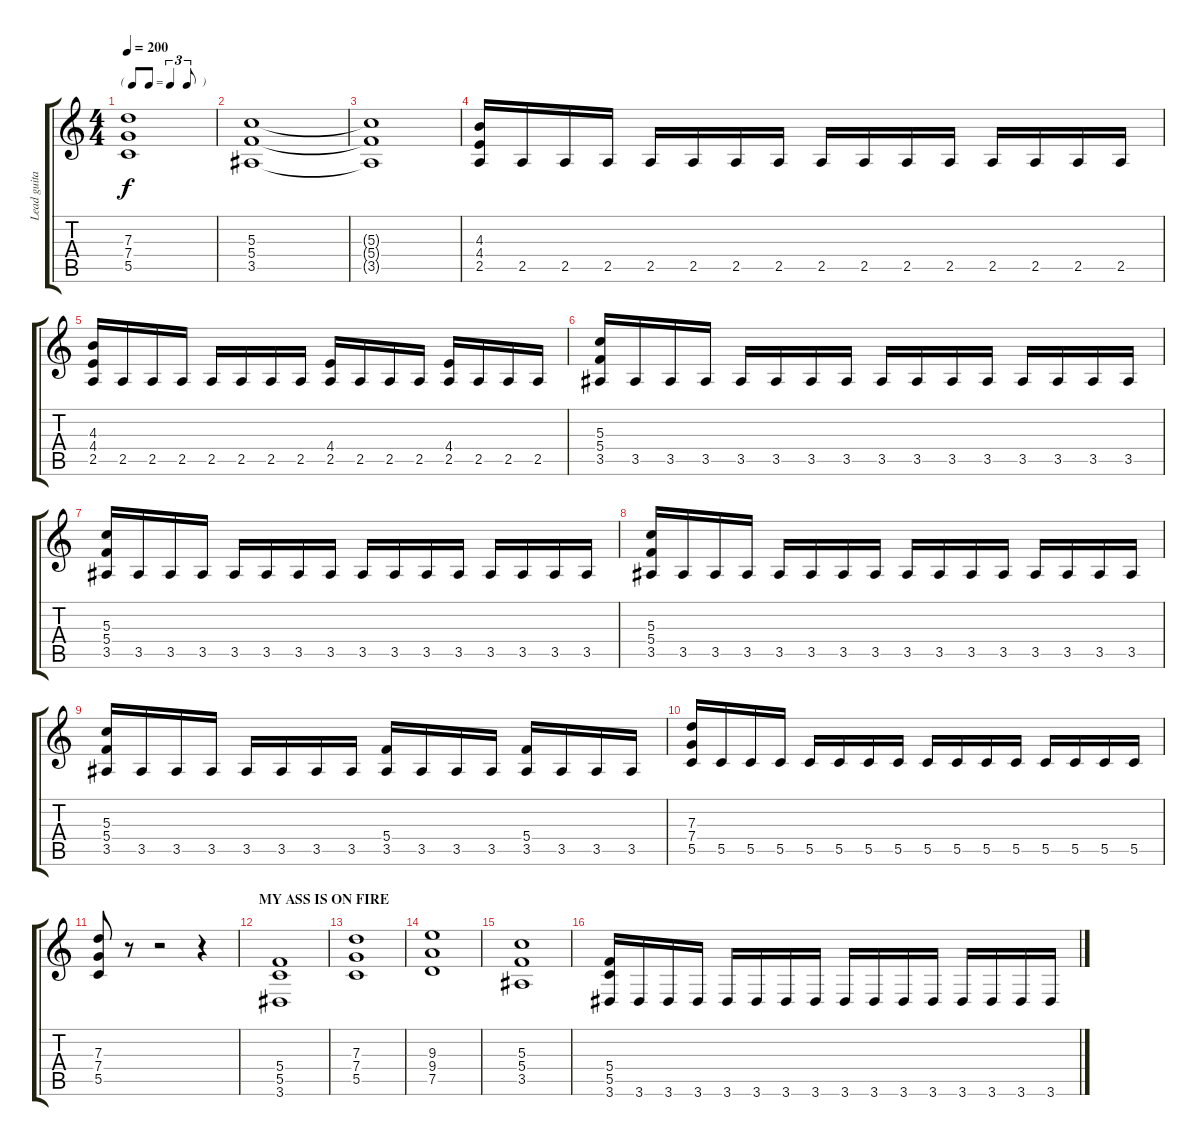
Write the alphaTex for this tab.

\track ("Lead guitar (dipshit)" "Lead guita") {instrument distortionguitar}
\staff {score tabs}
\tuning (Eb4 C4 G3 C3 G2 C2) {hide}
\ts (4 4)
\tf triplet8th
\tempo 200
\clef g2
\ks c
(7.3{t} 7.4{t} 5.5{t}).1{dy f} |
(5.3 5.4 3.5).1 |
(5.3{t} 5.4{t} 3.5{t}).1 |
(4.3 4.4 2.5).16 2.5.16 2.5.16 2.5.16 2.5.16 2.5.16 2.5.16 2.5.16 2.5.16 2.5.16 2.5.16 2.5.16 2.5.16 2.5.16 2.5.16 2.5.16 |
(4.3 4.4 2.5).16 2.5.16 2.5.16 2.5.16 2.5.16 2.5.16 2.5.16 2.5.16 (4.4 2.5).16 2.5.16 2.5.16 2.5.16 (4.4 2.5).16 2.5.16 2.5.16 2.5.16 |
(5.3 5.4 3.5).16 3.5.16 3.5.16 3.5.16 3.5.16 3.5.16 3.5.16 3.5.16 3.5.16 3.5.16 3.5.16 3.5.16 3.5.16 3.5.16 3.5.16 3.5.16 |
(5.3 5.4 3.5).16 3.5.16 3.5.16 3.5.16 3.5.16 3.5.16 3.5.16 3.5.16 3.5.16 3.5.16 3.5.16 3.5.16 3.5.16 3.5.16 3.5.16 3.5.16 |
(5.3 5.4 3.5).16 3.5.16 3.5.16 3.5.16 3.5.16 3.5.16 3.5.16 3.5.16 3.5.16 3.5.16 3.5.16 3.5.16 3.5.16 3.5.16 3.5.16 3.5.16 |
(5.3 5.4 3.5).16 3.5.16 3.5.16 3.5.16 3.5.16 3.5.16 3.5.16 3.5.16 (5.4 3.5).16 3.5.16 3.5.16 3.5.16 (5.4 3.5).16 3.5.16 3.5.16 3.5.16 |
(7.3 7.4 5.5).16 5.5.16 5.5.16 5.5.16 5.5.16 5.5.16 5.5.16 5.5.16 5.5.16 5.5.16 5.5.16 5.5.16 5.5.16 5.5.16 5.5.16 5.5.16 |
(7.3 7.4 5.5).8 r.8 r.2 r.4 |
\section ("" "MY ASS IS ON FIRE")
(5.4 5.5 3.6).1 |
(7.3 7.4 5.5).1 |
(9.3 9.4 7.5).1 |
(5.3 5.4 3.5).1 |
(5.4 5.5 3.6).16 3.6.16 3.6.16 3.6.16 3.6.16 3.6.16 3.6.16 3.6.16 3.6.16 3.6.16 3.6.16 3.6.16 3.6.16 3.6.16 3.6.16 3.6.16
